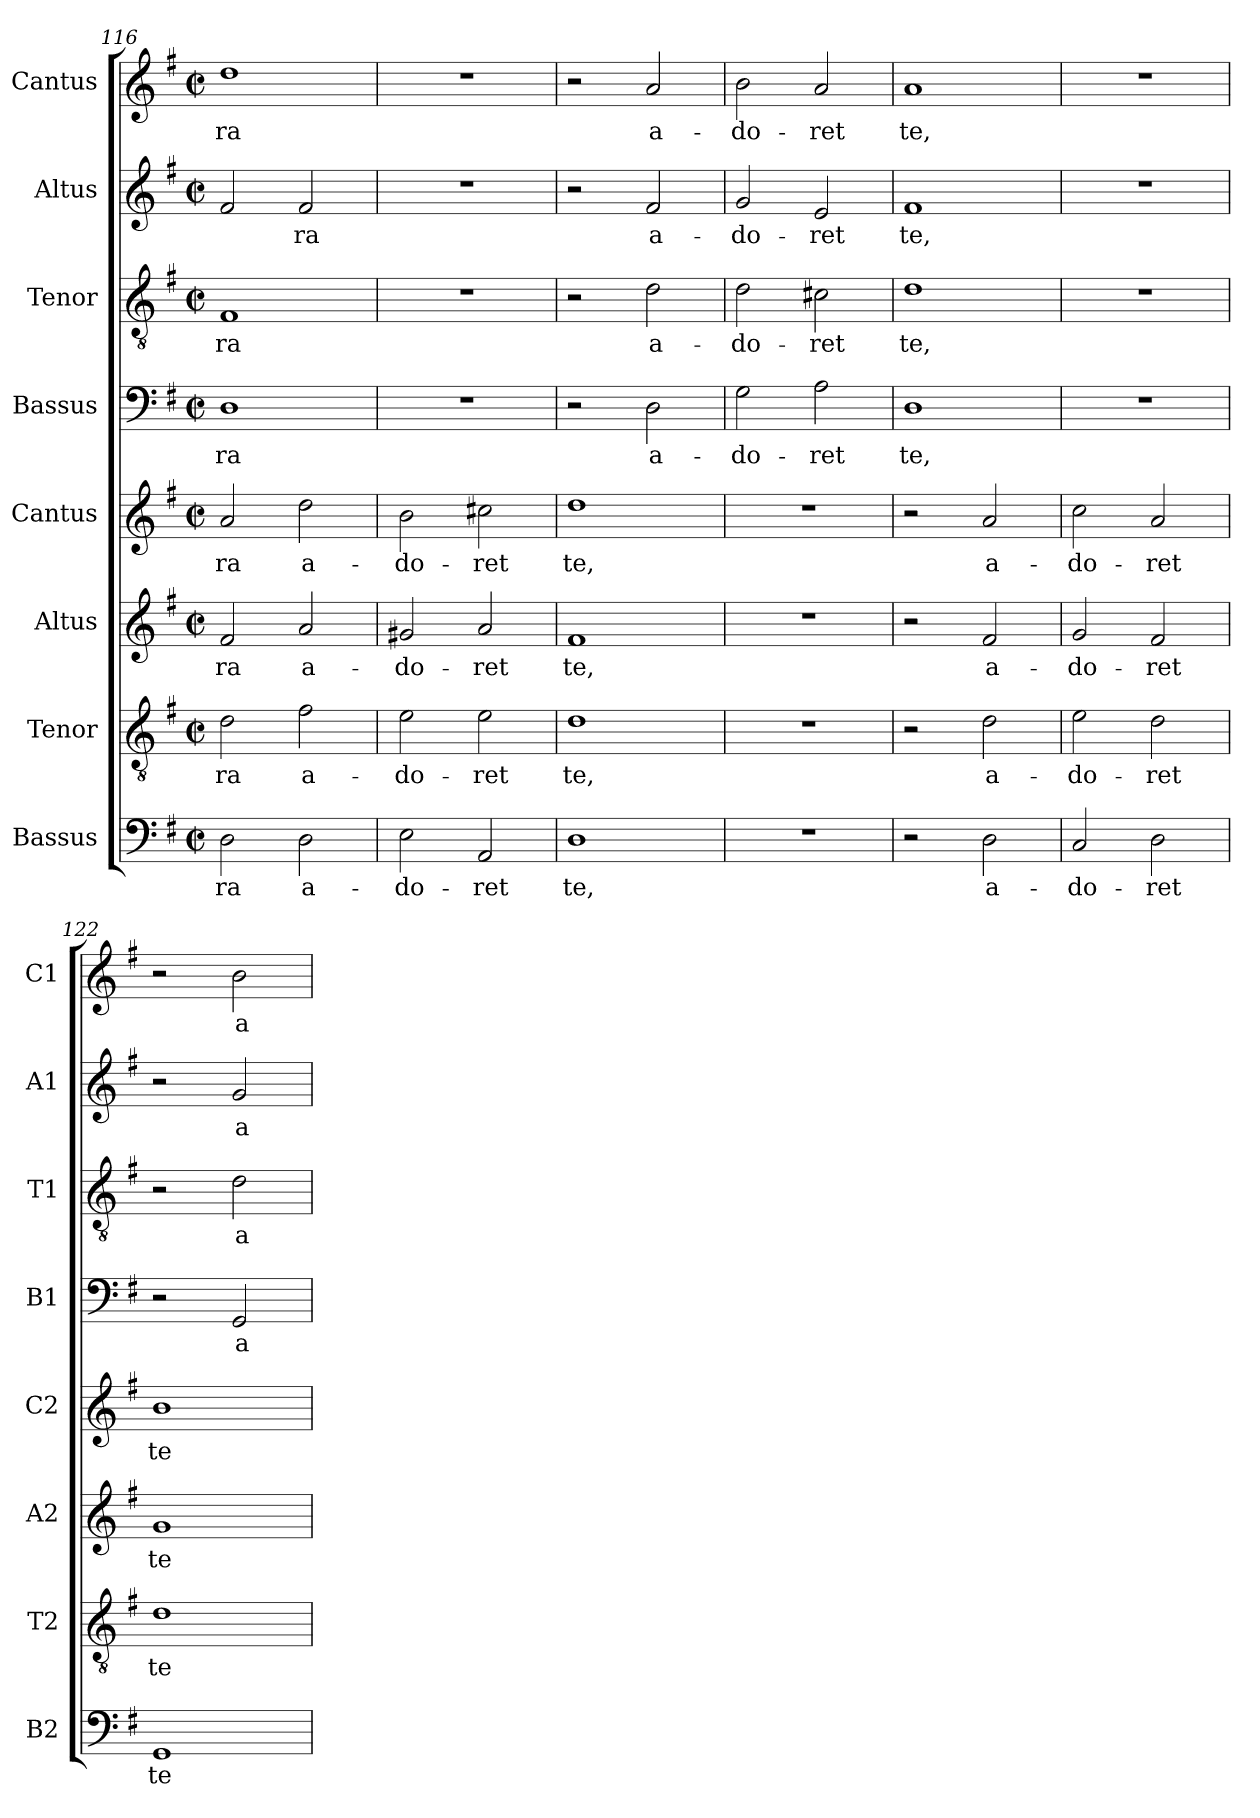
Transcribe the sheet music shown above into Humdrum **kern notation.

**kern	**text	**kern	**text	**kern	**text	**kern	**text	**kern	**text	**kern	**text	**kern	**text	**kern	**text
*part8	*part8	*part7	*part7	*part6	*part6	*part5	*part5	*part4	*part4	*part3	*part3	*part2	*part2	*part1	*part1
*staff8	*staff8	*staff7	*staff7	*staff6	*staff6	*staff5	*staff5	*staff4	*staff4	*staff3	*staff3	*staff2	*staff2	*staff1	*staff1
*I"Bassus	*	*I"Tenor	*	*I"Altus	*	*I"Cantus	*	*I"Bassus	*	*I"Tenor	*	*I"Altus	*	*I"Cantus	*
*I'B2	*	*I'T2	*	*I'A2	*	*I'C2	*	*I'B1	*	*I'T1	*	*I'A1	*	*I'C1	*
*clefF4	*	*clefGv2	*	*clefG2	*	*clefG2	*	*clefF4	*	*clefGv2	*	*clefG2	*	*clefG2	*
*k[f#]	*	*k[f#]	*	*k[f#]	*	*k[f#]	*	*k[f#]	*	*k[f#]	*	*k[f#]	*	*k[f#]	*
*G:	*	*G:	*	*G:	*	*G:	*	*G:	*	*G:	*	*G:	*	*G:	*
*M2/2	*	*M2/2	*	*M2/2	*	*M2/2	*	*M2/2	*	*M2/2	*	*M2/2	*	*M2/2	*
*met(c|)	*	*met(c|)	*	*met(c|)	*	*met(c|)	*	*met(c|)	*	*met(c|)	*	*met(c|)	*	*met(c|)	*
=116	=116	=116	=116	=116	=116	=116	=116	=116	=116	=116	=116	=116	=116	=116	=116
!	!LO:LY:b	!	!LO:LY:b	!	!LO:LY:b	!	!LO:LY:b	!	!LO:LY:b	!	!LO:LY:b	!	!	!	!LO:LY:b
2D\	-ra	2d\	-ra	2f#/	-ra	2a/	-ra	1D	-ra	1F#	-ra	2f#/	.	1dd	-ra
!	!LO:LY:b	!	!LO:LY:b	!	!LO:LY:b	!	!LO:LY:b	!	!	!	!	!	!LO:LY:b	!	!
2D\	a-	2f#\	a-	2a/	a-	2dd\	a-	.	.	.	.	2f#/	-ra	.	.
=117	=117	=117	=117	=117	=117	=117	=117	=117	=117	=117	=117	=117	=117	=117	=117
!	!LO:LY:b	!	!LO:LY:b	!	!LO:LY:b	!	!LO:LY:b	!	!	!	!	!	!	!	!
2E\	-do-	2e\	-do-	2g#X/	-do-	2b\	-do-	1r	.	1r	.	1r	.	1r	.
!	!LO:LY:b	!	!LO:LY:b	!	!LO:LY:b	!	!LO:LY:b	!	!	!	!	!	!	!	!
2AA/	-ret	2e\	-ret	2a/	-ret	2cc#X\	-ret	.	.	.	.	.	.	.	.
!!LO:PB:g=z
=118	=118	=118	=118	=118	=118	=118	=118	=118	=118	=118	=118	=118	=118	=118	=118
!	!LO:LY:b	!	!LO:LY:b	!	!LO:LY:b	!	!LO:LY:b	!	!	!	!	!	!	!	!
1D	te,	1d	te,	1f#	te,	1dd	te,	2r	.	2r	.	2r	.	2r	.
!	!	!	!	!	!	!	!	!	!LO:LY:b	!	!LO:LY:b	!	!LO:LY:b	!	!LO:LY:b
.	.	.	.	.	.	.	.	2D\	a-	2d\	a-	2f#/	a-	2a/	a-
=119	=119	=119	=119	=119	=119	=119	=119	=119	=119	=119	=119	=119	=119	=119	=119
!	!	!	!	!	!	!	!	!	!LO:LY:b	!	!LO:LY:b	!	!LO:LY:b	!	!LO:LY:b
1r	.	1r	.	1r	.	1r	.	2G\	-do-	2d\	-do-	2g/	-do-	2b\	-do-
!	!	!	!	!	!	!	!	!	!LO:LY:b	!	!LO:LY:b	!	!LO:LY:b	!	!LO:LY:b
.	.	.	.	.	.	.	.	2A\	-ret	2c#X\	-ret	2e/	-ret	2a/	-ret
=120	=120	=120	=120	=120	=120	=120	=120	=120	=120	=120	=120	=120	=120	=120	=120
!	!	!	!	!	!	!	!	!	!LO:LY:b	!	!LO:LY:b	!	!LO:LY:b	!	!LO:LY:b
2r	.	2r	.	2r	.	2r	.	1D	te,	1d	te,	1f#	te,	1a	te,
!	!LO:LY:b	!	!LO:LY:b	!	!LO:LY:b	!	!LO:LY:b	!	!	!	!	!	!	!	!
2D\	a-	2d\	a-	2f#/	a-	2a/	a-	.	.	.	.	.	.	.	.
=121	=121	=121	=121	=121	=121	=121	=121	=121	=121	=121	=121	=121	=121	=121	=121
!	!LO:LY:b	!	!LO:LY:b	!	!LO:LY:b	!	!LO:LY:b	!	!	!	!	!	!	!	!
2C/	-do-	2e\	-do-	2g/	-do-	2cc\	-do-	1r	.	1r	.	1r	.	1r	.
!	!LO:LY:b	!	!LO:LY:b	!	!LO:LY:b	!	!LO:LY:b	!	!	!	!	!	!	!	!
2D\	-ret	2d\	-ret	2f#/	-ret	2a/	-ret	.	.	.	.	.	.	.	.
=122	=122	=122	=122	=122	=122	=122	=122	=122	=122	=122	=122	=122	=122	=122	=122
!	!LO:LY:b	!	!LO:LY:b	!	!LO:LY:b	!	!LO:LY:b	!	!	!	!	!	!	!	!
1GG	te	1d	te	1g	te	1b	te	2r	.	2r	.	2r	.	2r	.
!	!	!	!	!	!	!	!	!	!LO:LY:b	!	!LO:LY:b	!	!LO:LY:b	!	!LO:LY:b
.	.	.	.	.	.	.	.	2GG/	a-	2d\	a-	2g/	a-	2b\	a-
=	=	=	=	=	=	=	=	=	=	=	=	=	=	=	=
*-	*-	*-	*-	*-	*-	*-	*-	*-	*-	*-	*-	*-	*-	*-	*-
